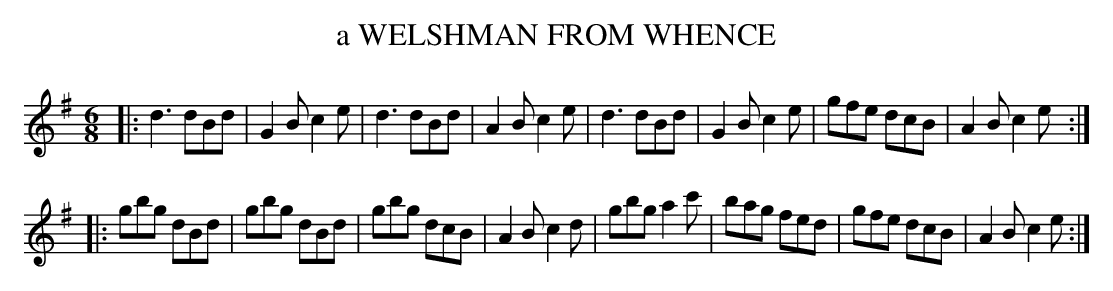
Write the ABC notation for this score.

X:1
T: a WELSHMAN FROM WHENCE
M: 6/8
L: 1/8
K: G
|:\
d3 dBd | G2B c2e | d3 dBd | A2B c2e |\
d3 dBd | G2B c2e | gfe dcB | A2B c2e :|
|:\
gbg dBd | gbg dBd | gbg dcB | A2B c2d |\
gbg a2c' | bag fed | gfe dcB | A2B c2e :|
